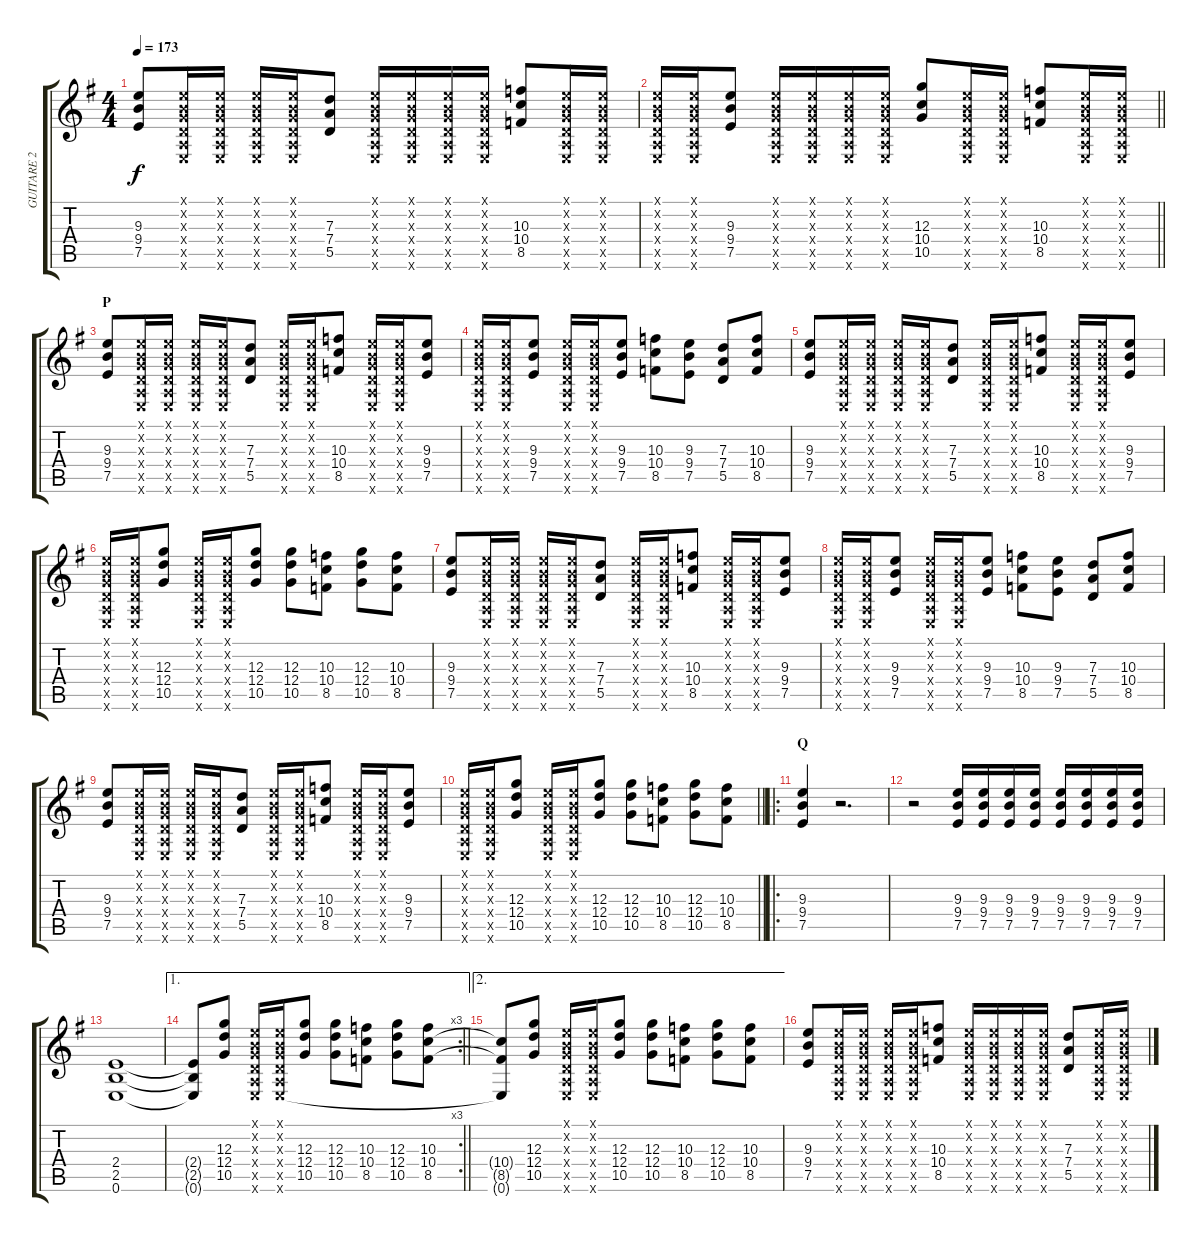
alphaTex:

\track ("GUITARE 2" "GUITARE 2") {instrument distortionguitar}
\staff {score tabs}
\tuning (E4 B3 G3 D3 A2 E2) {hide}
\ts (4 4)
\tempo 173
\clef g2
\ks g
(9.3 9.4 7.5).8{dy f} (0.1{x} 0.2{x} 0.3{x} 0.4{x} 0.5{x} 0.6{x}).16 (0.1{x} 0.2{x} 0.3{x} 0.4{x} 0.5{x} 0.6{x}).16 (0.1{x} 0.2{x} 0.3{x} 0.4{x} 0.5{x} 0.6{x}).16 (0.1{x} 0.2{x} 0.3{x} 0.4{x} 0.5{x} 0.6{x}).16 (7.3 7.4 5.5).8 (0.1{x} 0.2{x} 0.3{x} 0.4{x} 0.5{x} 0.6{x}).16 (0.1{x} 0.2{x} 0.3{x} 0.4{x} 0.5{x} 0.6{x}).16 (0.1{x} 0.2{x} 0.3{x} 0.4{x} 0.5{x} 0.6{x}).16 (0.1{x} 0.2{x} 0.3{x} 0.4{x} 0.5{x} 0.6{x}).16 (10.3 10.4 8.5).8 (0.1{x} 0.2{x} 0.3{x} 0.4{x} 0.5{x} 0.6{x}).16 (0.1{x} 0.2{x} 0.3{x} 0.4{x} 0.5{x} 0.6{x}).16 |
\barLineRight lightlight
(0.1{x} 0.2{x} 0.3{x} 0.4{x} 0.5{x} 0.6{x}).16 (0.1{x} 0.2{x} 0.3{x} 0.4{x} 0.5{x} 0.6{x}).16 (9.3 9.4 7.5).8 (0.1{x} 0.2{x} 0.3{x} 0.4{x} 0.5{x} 0.6{x}).16 (0.1{x} 0.2{x} 0.3{x} 0.4{x} 0.5{x} 0.6{x}).16 (0.1{x} 0.2{x} 0.3{x} 0.4{x} 0.5{x} 0.6{x}).16 (0.1{x} 0.2{x} 0.3{x} 0.4{x} 0.5{x} 0.6{x}).16 (12.3 10.4 10.5).8 (0.1{x} 0.2{x} 0.3{x} 0.4{x} 0.5{x} 0.6{x}).16 (0.1{x} 0.2{x} 0.3{x} 0.4{x} 0.5{x} 0.6{x}).16 (10.3 10.4 8.5).8 (0.1{x} 0.2{x} 0.3{x} 0.4{x} 0.5{x} 0.6{x}).16 (0.1{x} 0.2{x} 0.3{x} 0.4{x} 0.5{x} 0.6{x}).16 |
\section ("" "P")
(9.3 9.4 7.5).8 (0.1{x} 0.2{x} 0.3{x} 0.4{x} 0.5{x} 0.6{x}).16 (0.1{x} 0.2{x} 0.3{x} 0.4{x} 0.5{x} 0.6{x}).16 (0.1{x} 0.2{x} 0.3{x} 0.4{x} 0.5{x} 0.6{x}).16 (0.1{x} 0.2{x} 0.3{x} 0.4{x} 0.5{x} 0.6{x}).16 (7.3 7.4 5.5).8 (0.1{x} 0.2{x} 0.3{x} 0.4{x} 0.5{x} 0.6{x}).16 (0.1{x} 0.2{x} 0.3{x} 0.4{x} 0.5{x} 0.6{x}).16 (10.3 10.4 8.5).8 (0.1{x} 0.2{x} 0.3{x} 0.4{x} 0.5{x} 0.6{x}).16 (0.1{x} 0.2{x} 0.3{x} 0.4{x} 0.5{x} 0.6{x}).16 (9.3 9.4 7.5).8 |
(0.1{x} 0.2{x} 0.3{x} 0.4{x} 0.5{x} 0.6{x}).16 (0.1{x} 0.2{x} 0.3{x} 0.4{x} 0.5{x} 0.6{x}).16 (9.3 9.4 7.5).8 (0.1{x} 0.2{x} 0.3{x} 0.4{x} 0.5{x} 0.6{x}).16 (0.1{x} 0.2{x} 0.3{x} 0.4{x} 0.5{x} 0.6{x}).16 (9.3 9.4 7.5).8 (10.3 10.4 8.5).8 (9.3 9.4 7.5).8 (7.3 7.4 5.5).8 (10.3 10.4 8.5).8 |
(9.3 9.4 7.5).8 (0.1{x} 0.2{x} 0.3{x} 0.4{x} 0.5{x} 0.6{x}).16 (0.1{x} 0.2{x} 0.3{x} 0.4{x} 0.5{x} 0.6{x}).16 (0.1{x} 0.2{x} 0.3{x} 0.4{x} 0.5{x} 0.6{x}).16 (0.1{x} 0.2{x} 0.3{x} 0.4{x} 0.5{x} 0.6{x}).16 (7.3 7.4 5.5).8 (0.1{x} 0.2{x} 0.3{x} 0.4{x} 0.5{x} 0.6{x}).16 (0.1{x} 0.2{x} 0.3{x} 0.4{x} 0.5{x} 0.6{x}).16 (10.3 10.4 8.5).8 (0.1{x} 0.2{x} 0.3{x} 0.4{x} 0.5{x} 0.6{x}).16 (0.1{x} 0.2{x} 0.3{x} 0.4{x} 0.5{x} 0.6{x}).16 (9.3 9.4 7.5).8 |
(0.1{x} 0.2{x} 0.3{x} 0.4{x} 0.5{x} 0.6{x}).16 (0.1{x} 0.2{x} 0.3{x} 0.4{x} 0.5{x} 0.6{x}).16 (12.3 12.4 10.5).8 (0.1{x} 0.2{x} 0.3{x} 0.4{x} 0.5{x} 0.6{x}).16 (0.1{x} 0.2{x} 0.3{x} 0.4{x} 0.5{x} 0.6{x}).16 (12.3 12.4 10.5).8 (12.3 12.4 10.5).8 (10.3 10.4 8.5).8 (12.3 12.4 10.5).8 (10.3 10.4 8.5).8 |
(9.3 9.4 7.5).8 (0.1{x} 0.2{x} 0.3{x} 0.4{x} 0.5{x} 0.6{x}).16 (0.1{x} 0.2{x} 0.3{x} 0.4{x} 0.5{x} 0.6{x}).16 (0.1{x} 0.2{x} 0.3{x} 0.4{x} 0.5{x} 0.6{x}).16 (0.1{x} 0.2{x} 0.3{x} 0.4{x} 0.5{x} 0.6{x}).16 (7.3 7.4 5.5).8 (0.1{x} 0.2{x} 0.3{x} 0.4{x} 0.5{x} 0.6{x}).16 (0.1{x} 0.2{x} 0.3{x} 0.4{x} 0.5{x} 0.6{x}).16 (10.3 10.4 8.5).8 (0.1{x} 0.2{x} 0.3{x} 0.4{x} 0.5{x} 0.6{x}).16 (0.1{x} 0.2{x} 0.3{x} 0.4{x} 0.5{x} 0.6{x}).16 (9.3 9.4 7.5).8 |
(0.1{x} 0.2{x} 0.3{x} 0.4{x} 0.5{x} 0.6{x}).16 (0.1{x} 0.2{x} 0.3{x} 0.4{x} 0.5{x} 0.6{x}).16 (9.3 9.4 7.5).8 (0.1{x} 0.2{x} 0.3{x} 0.4{x} 0.5{x} 0.6{x}).16 (0.1{x} 0.2{x} 0.3{x} 0.4{x} 0.5{x} 0.6{x}).16 (9.3 9.4 7.5).8 (10.3 10.4 8.5).8 (9.3 9.4 7.5).8 (7.3 7.4 5.5).8 (10.3 10.4 8.5).8 |
(9.3 9.4 7.5).8 (0.1{x} 0.2{x} 0.3{x} 0.4{x} 0.5{x} 0.6{x}).16 (0.1{x} 0.2{x} 0.3{x} 0.4{x} 0.5{x} 0.6{x}).16 (0.1{x} 0.2{x} 0.3{x} 0.4{x} 0.5{x} 0.6{x}).16 (0.1{x} 0.2{x} 0.3{x} 0.4{x} 0.5{x} 0.6{x}).16 (7.3 7.4 5.5).8 (0.1{x} 0.2{x} 0.3{x} 0.4{x} 0.5{x} 0.6{x}).16 (0.1{x} 0.2{x} 0.3{x} 0.4{x} 0.5{x} 0.6{x}).16 (10.3 10.4 8.5).8 (0.1{x} 0.2{x} 0.3{x} 0.4{x} 0.5{x} 0.6{x}).16 (0.1{x} 0.2{x} 0.3{x} 0.4{x} 0.5{x} 0.6{x}).16 (9.3 9.4 7.5).8 |
\barLineRight lightlight
(0.1{x} 0.2{x} 0.3{x} 0.4{x} 0.5{x} 0.6{x}).16 (0.1{x} 0.2{x} 0.3{x} 0.4{x} 0.5{x} 0.6{x}).16 (12.3 12.4 10.5).8 (0.1{x} 0.2{x} 0.3{x} 0.4{x} 0.5{x} 0.6{x}).16 (0.1{x} 0.2{x} 0.3{x} 0.4{x} 0.5{x} 0.6{x}).16 (12.3 12.4 10.5).8 (12.3 12.4 10.5).8 (10.3 10.4 8.5).8 (12.3 12.4 10.5).8 (10.3 10.4 8.5).8 |
\ro
\section ("" "Q")
(9.3 9.4 7.5).4 r.2{d} |
r.2 (9.3 9.4 7.5).16 (9.3 9.4 7.5).16 (9.3 9.4 7.5).16 (9.3 9.4 7.5).16 (9.3 9.4 7.5).16 (9.3 9.4 7.5).16 (9.3 9.4 7.5).16 (9.3 9.4 7.5).16 |
(2.4 2.5 0.6).1 |
\ae 1
\rc 3
\barLineRight lightlight
(2.4{t} 2.5{t} 0.6{t}).8 (12.3 12.4 10.5).8 (0.1{x} 0.2{x} 0.3{x} 0.4{x} 0.5{x} 0.6{x}).16 (0.1{x} 0.2{x} 0.3{x} 0.4{x} 0.5{x} 0.6{x}).16 (12.3 12.4 10.5).8 (12.3 12.4 10.5).8 (10.3 10.4 8.5).8 (12.3 12.4 10.5).8 (10.3 10.4 8.5).8 |
\ae 2
(10.4{t} 8.5{t} 0.6{t}).8 (12.3 12.4 10.5).8 (0.1{x} 0.2{x} 0.3{x} 0.4{x} 0.5{x} 0.6{x}).16 (0.1{x} 0.2{x} 0.3{x} 0.4{x} 0.5{x} 0.6{x}).16 (12.3 12.4 10.5).8 (12.3 12.4 10.5).8 (10.3 10.4 8.5).8 (12.3 12.4 10.5).8 (10.3 10.4 8.5).8 |
(9.3 9.4 7.5).8 (0.1{x} 0.2{x} 0.3{x} 0.4{x} 0.5{x} 0.6{x}).16 (0.1{x} 0.2{x} 0.3{x} 0.4{x} 0.5{x} 0.6{x}).16 (0.1{x} 0.2{x} 0.3{x} 0.4{x} 0.5{x} 0.6{x}).16 (0.1{x} 0.2{x} 0.3{x} 0.4{x} 0.5{x} 0.6{x}).16 (10.3 10.4 8.5).8 (0.1{x} 0.2{x} 0.3{x} 0.4{x} 0.5{x} 0.6{x}).16 (0.1{x} 0.2{x} 0.3{x} 0.4{x} 0.5{x} 0.6{x}).16 (0.1{x} 0.2{x} 0.3{x} 0.4{x} 0.5{x} 0.6{x}).16 (0.1{x} 0.2{x} 0.3{x} 0.4{x} 0.5{x} 0.6{x}).16 (7.3 7.4 5.5).8 (0.1{x} 0.2{x} 0.3{x} 0.4{x} 0.5{x} 0.6{x}).16 (0.1{x} 0.2{x} 0.3{x} 0.4{x} 0.5{x} 0.6{x}).16
